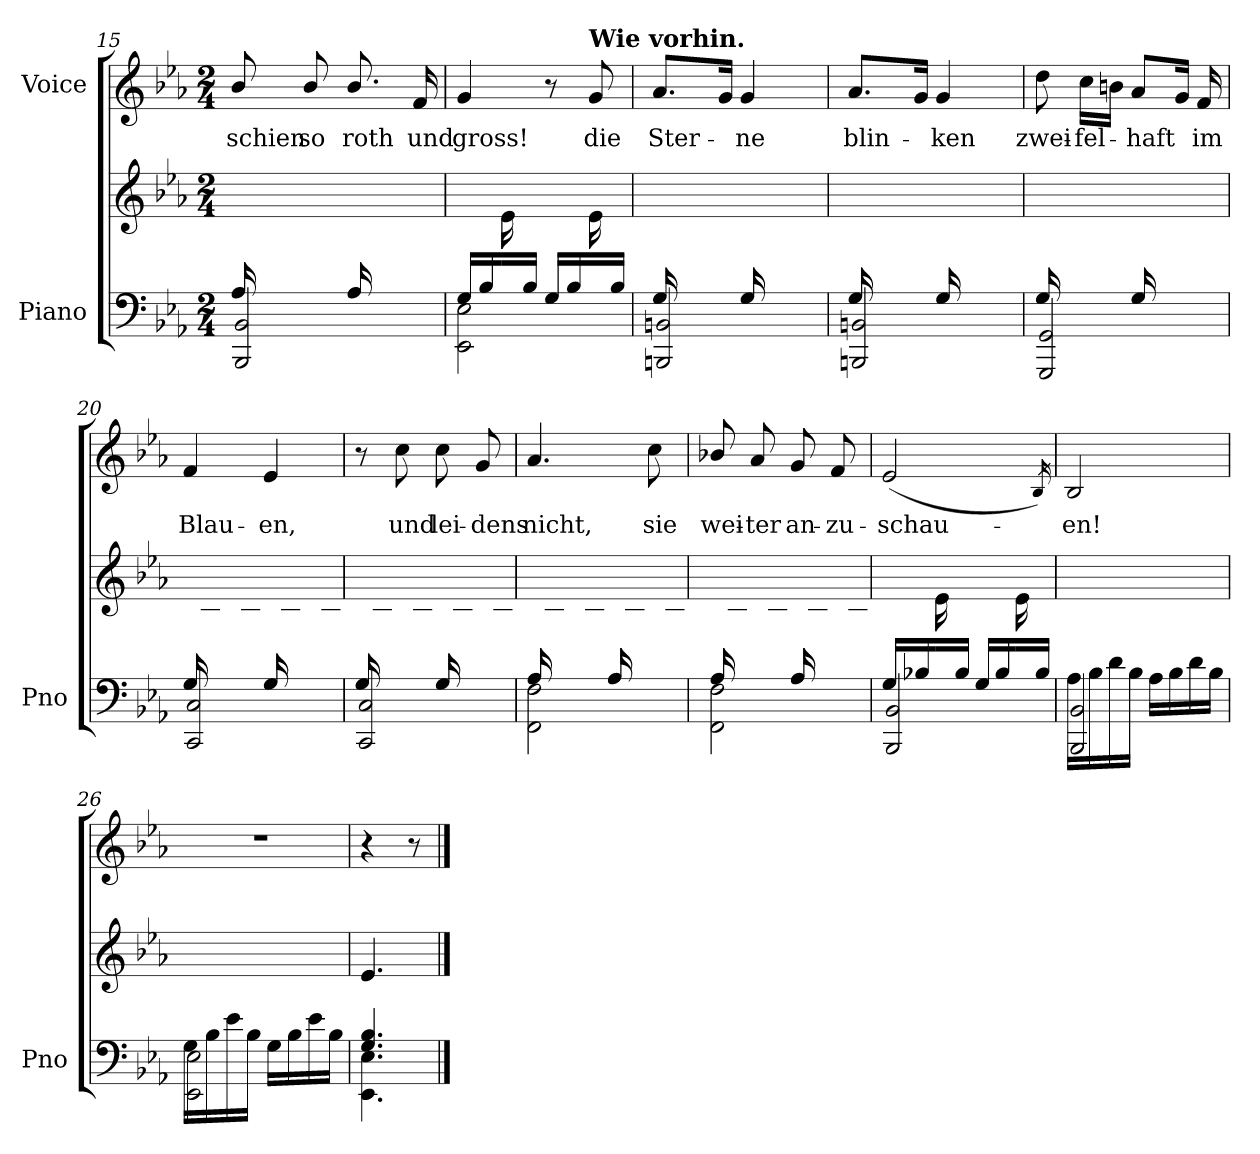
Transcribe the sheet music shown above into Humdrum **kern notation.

**kern	**kern	**kern	**text
*part2	*part2	*part1	*part1
*staff3	*staff2	*staff1	*staff1
*I"Piano	*	*I"Voice	*
*I'Pno	*	*	*
*clefF4	*clefG2	*clefG2	*
*k[b-e-a-]	*k[b-e-a-]	*k[b-e-a-]	*
*M2/4	*M2/4	*M2/4	*
=15	=15	=15	=15
*^	*	*	*
16A-/LL	2BBB-/ 2BB-/	16ryy	8b-/	schien
8.ryy	.	16d\	.	.
.	.	16f\	8b-/	so
.	.	16d\JJ	.	.
16A-/LL	.	16ryy	8.b-/	roth
8.ryy	.	16d\	.	.
.	.	16f\	.	.
.	.	16d\JJ	16f/	und
=16	=16	=16	=16	=16
16G/LL	2EE-\ 2E-\	8ryy	4g/	gross!
16B-/	.	.	.	.
16ryy	.	16e-\	.	.
16B-/JJ	.	8.ryy	.	.
16G/LL	.	.	8r	.
16B-/	.	.	.	.
!	!	!	!LO:TX:a:B:t=Wie vorhin.	!
16ryy	.	16e-\	8g/	die
16B-/JJ	.	16ryy	.	.
=17	=17	=17	=17	=17
16G/LL	2BBBn/ 2BBn/	16ryy	8.a-/L	Ster-
8.ryy	.	16d\	.	.
.	.	16f\	.	.
.	.	16d\JJ	16g/Jk	.
16G/LL	.	16ryy	4g/	-ne
8.ryy	.	16d\	.	.
.	.	16f\	.	.
.	.	16d\JJ	.	.
=18	=18	=18	=18	=18
16G/LL	2BBBn/ 2BBn/	16ryy	8.a-/L	blin-
8.ryy	.	16d\	.	.
.	.	16f\	.	.
.	.	16d\JJ	16g/Jk	.
16G/LL	.	16ryy	4g/	-ken
8.ryy	.	16d\	.	.
.	.	16f\	.	.
.	.	16d\JJ	.	.
=19	=19	=19	=19	=19
16G/LL	2GGG/ 2GG/	16ryy	8dd\	zwei-
8.ryy	.	16d\	.	.
.	.	16f\	16cc\LL	-fel-
.	.	16d\JJ	16bn\JJ	.
16G/LL	.	16ryy	8a-/L	-haft
8.ryy	.	16d\	.	.
.	.	16f\	16g/Jk	.
.	.	16d\JJ	16f/	im
=20	=20	=20	=20	=20
16G/LL	2CC/ 2C/	16ryy	4f/	Blau-
8.ryy	.	16c\	.	.
.	.	16e-\	.	.
.	.	16c\JJ	.	.
16G/LL	.	16ryy	4e-/	-en,
8.ryy	.	16c\	.	.
.	.	16e-\	.	.
.	.	16c\JJ	.	.
=21	=21	=21	=21	=21
16G/LL	2CC/ 2C/	16ryy	8r	.
8.ryy	.	16c\	.	.
.	.	16e-\	8cc\	und
.	.	16c\JJ	.	.
16G/LL	.	16ryy	8cc\	lei-
8.ryy	.	16c\	.	.
.	.	16e-\	8g/	-dens
.	.	16c\JJ	.	.
=22	=22	=22	=22	=22
16A-/LL	2FF\ 2F\	16ryy	4.a-/	nicht,
8.ryy	.	16c\	.	.
.	.	16f\	.	.
.	.	16c\JJ	.	.
16A-/LL	.	16ryy	.	.
8.ryy	.	16c\	.	.
.	.	16f\	8cc\	sie
.	.	16c\JJ	.	.
=23	=23	=23	=23	=23
16A-/LL	2FF\ 2F\	16ryy	8b-X/	wei-
8.ryy	.	16c\	.	.
.	.	16f\	8a-/	-ter
.	.	16c\JJ	.	.
16A-/LL	.	16ryy	8g/	an-
8.ryy	.	16c\	.	.
.	.	16f\	8f/	-zu-
.	.	16c\JJ	.	.
=24	=24	=24	=24	=24
16G/LL	2BBB-/ 2BB-/	8ryy	(2e-/	-schau-
16B-X/	.	.	.	.
16ryy	.	16e-\	.	.
16B-/JJ	.	8.ryy	.	.
16G/LL	.	.	.	.
16B-/	.	.	.	.
16ryy	.	16e-\	.	.
16B-/JJ	.	16ryy	.	.
.	.	.	16qB-/)	.
=25	=25	=25	=25	=25
16A-\LL	2BBB-/ 2BB-/	2ryy	2B-/	-en!
16B-\	.	.	.	.
16d\	.	.	.	.
16B-\JJ	.	.	.	.
16A-\LL	.	.	.	.
16B-\	.	.	.	.
16d\	.	.	.	.
16B-\JJ	.	.	.	.
=26	=26	=26	=26	=26
16G\LL	2EE-\ 2E-\	2ryy	2r	.
16B-\	.	.	.	.
16e-\	.	.	.	.
16B-\JJ	.	.	.	.
16G\LL	.	.	.	.
16B-\	.	.	.	.
16e-\	.	.	.	.
16B-\JJ	.	.	.	.
=27	=27	=27	=27	=27
4.EE-\ 4.E-\	4.G/ 4.B-/	4.e-/	4r	.
.	.	.	8r	.
*v	*v	*	*	*
==	==	==	==
*-	*-	*-	*-
